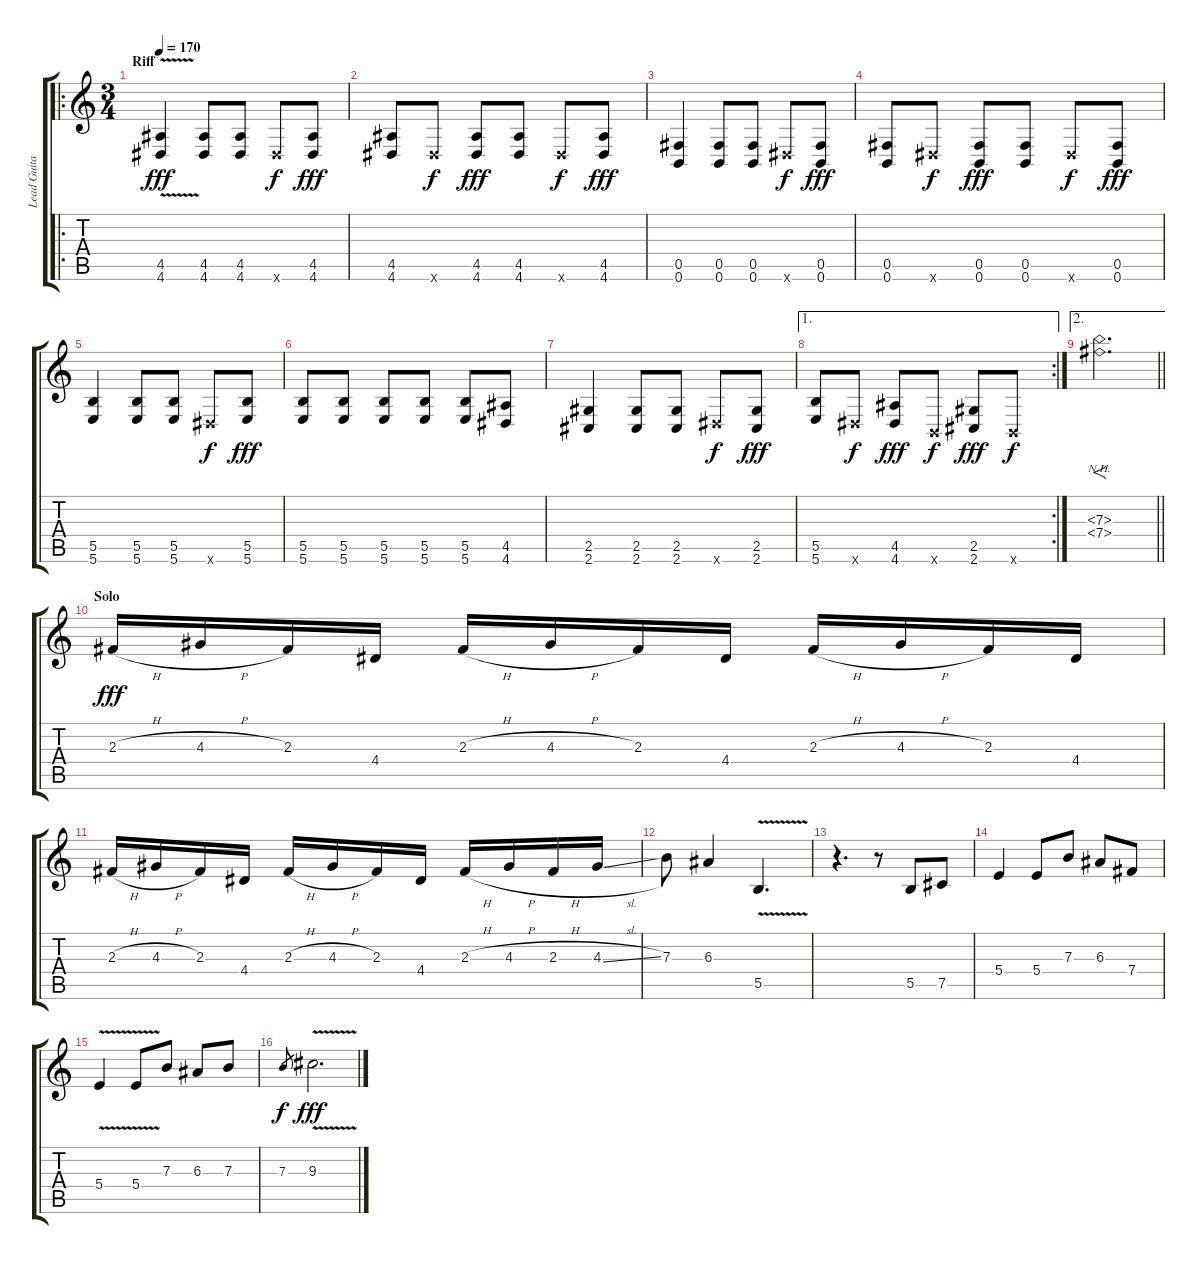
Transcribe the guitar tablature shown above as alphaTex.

\track ("Lead Guitar" "Lead Guita") {instrument distortionguitar}
\staff {score tabs}
\tuning (Db4 Ab3 E3 B2 Gb2 B1) {hide}
\ro
\ts (3 4)
\section ("" "Riff")
\tempo 170
\clef g2
\ks c
(4.5{v} 4.6{v}).4{dy fff instrument distortionguitar} (4.5 4.6).8 (4.5 4.6).8 4.6{x}.8{dy f} (4.5 4.6).8{dy fff} |
(4.5 4.6).8 4.6{x}.8{dy f} (4.5 4.6).8{dy fff} (4.5 4.6).8 4.6{x}.8{dy f} (4.5 4.6).8{dy fff} |
(0.5 0.6).4 (0.5 0.6).8 (0.5 0.6).8 4.6{x}.8{dy f} (0.5 0.6).8{dy fff} |
(0.5 0.6).8 4.6{x}.8{dy f} (0.5 0.6).8{dy fff} (0.5 0.6).8 4.6{x}.8{dy f} (0.5 0.6).8{dy fff} |
(5.5 5.6).4 (5.5 5.6).8 (5.5 5.6).8 4.6{x}.8{dy f} (5.5 5.6).8{dy fff} |
(5.5 5.6).8 (5.5 5.6).8 (5.5 5.6).8 (5.5 5.6).8 (5.5 5.6).8 (4.5 4.6).8 |
(2.5 2.6).4 (2.5 2.6).8 (2.5 2.6).8 4.6{x}.8{dy f} (2.5 2.6).8{dy fff} |
\ae 1
\rc 2
(5.5 5.6).8 4.6{x}.8{dy f} (4.5 4.6).8{dy fff} 0.6{x}.8{dy f} (2.5 2.6).8{dy fff} 0.6{x}.8{dy f} |
\ae 2
\barLineRight lightlight
(7.3{nh} 7.4{nh}).2{f d volume 14 instrument overdrivenguitar} |
\section ("" "Solo")
2.3{h}.16{dy fff} 4.3{h}.16 2.3.16 4.4.16 2.3{h}.16 4.3{h}.16 2.3.16 4.4.16 2.3{h}.16 4.3{h}.16 2.3.16 4.4.16 |
2.3{h}.16 4.3{h}.16 2.3.16 4.4.16 2.3{h}.16 4.3{h}.16 2.3.16 4.4.16 2.3{h}.16 4.3{h}.16 2.3{h}.16 4.3{sl}.16 |
7.3.8 6.3.4 5.5{v}.4{d} |
r.4{d} r.8 5.5.8 7.5.8 |
5.4.4 5.4.8 7.3.8 6.3.8 7.4.8 |
5.4{v}.4 5.4{v}.8 7.3.8 6.3.8 7.3.8 |
7.3.8{gr dy f} 9.3{v}.2{d dy fff}
